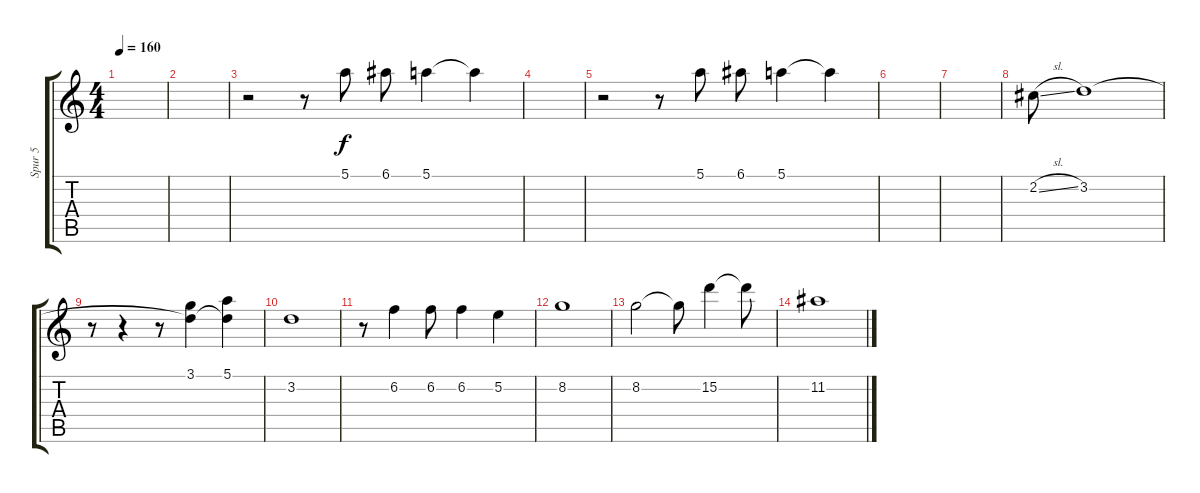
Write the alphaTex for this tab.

\track ("Spur 5" "Spur 5") {instrument electricguitarclean}
\staff {score tabs}
\tuning (E4 B3 G3 D3 A2 E2) {hide}
\ts (4 4)
\tempo 160
\clef g2
\ks c
|
|
r.2 r.8 5.1.8 6.1.8 5.1.4 5.1{t}.4 |
|
r.2 r.8 5.1.8 6.1.8 5.1.4 5.1{t}.4 |
|
|
2.2{sl}.8 3.2.1 |
r.8 r.4 r.8 (3.1 3.2{t}).4 (5.1 3.2{t}).4 |
3.2.1 |
r.8 6.2.4 6.2.8 6.2.4 5.2.4 |
8.2.1 |
8.2.2 8.2{t}.8 15.2.4 15.2{t}.8 |
11.2.1
